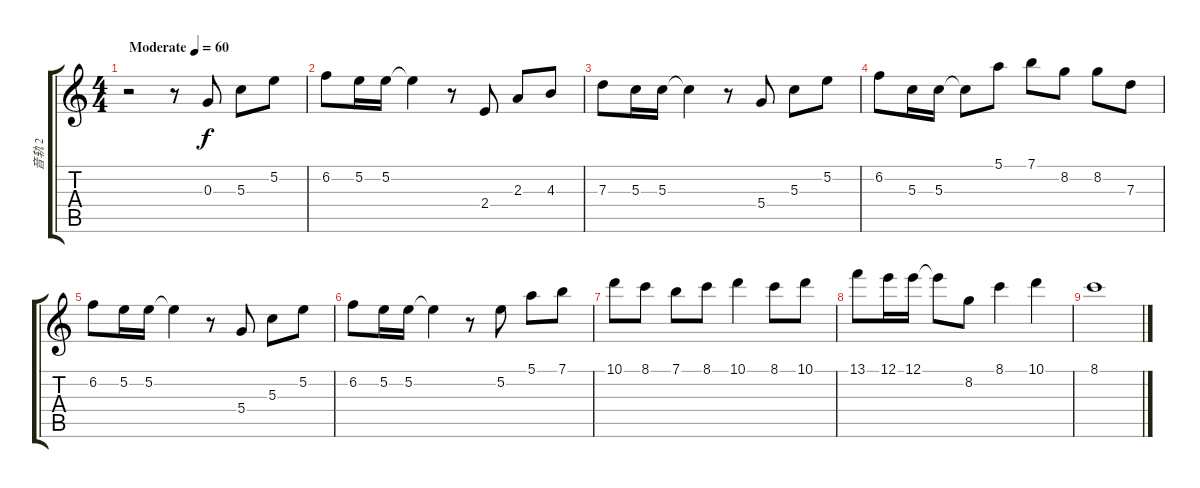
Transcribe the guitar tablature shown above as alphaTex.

\track ("音轨 2" "音轨 2") {instrument acousticguitarsteel}
\staff {score tabs}
\tuning (E4 B3 G3 D3 A2 E2) {hide}
\ts (4 4)
\tempo (60 "Moderate")
\clef g2
\ks c
r.2{dy f instrument acousticguitarsteel} r.8 0.3.8 5.3.8 5.2.8 |
6.2.8 5.2.16 5.2.16 5.2{t}.4 r.8 2.4.8 2.3.8 4.3.8 |
7.3.8 5.3.16 5.3.16 5.3{t}.4 r.8 5.4.8 5.3.8 5.2.8 |
6.2.8 5.3.16 5.3.16 5.3{t}.8 5.1.8 7.1.8 8.2.8 8.2.8 7.3.8 |
6.2.8 5.2.16 5.2.16 5.2{t}.4 r.8 5.4.8 5.3.8 5.2.8 |
6.2.8 5.2.16 5.2.16 5.2{t}.4 r.8 5.2.8 5.1.8 7.1.8 |
10.1.8 8.1.8 7.1.8 8.1.8 10.1.4 8.1.8 10.1.8 |
13.1.8 12.1.16 12.1.16 12.1{t}.8 8.2.8 8.1.4 10.1.4 |
8.1.1
